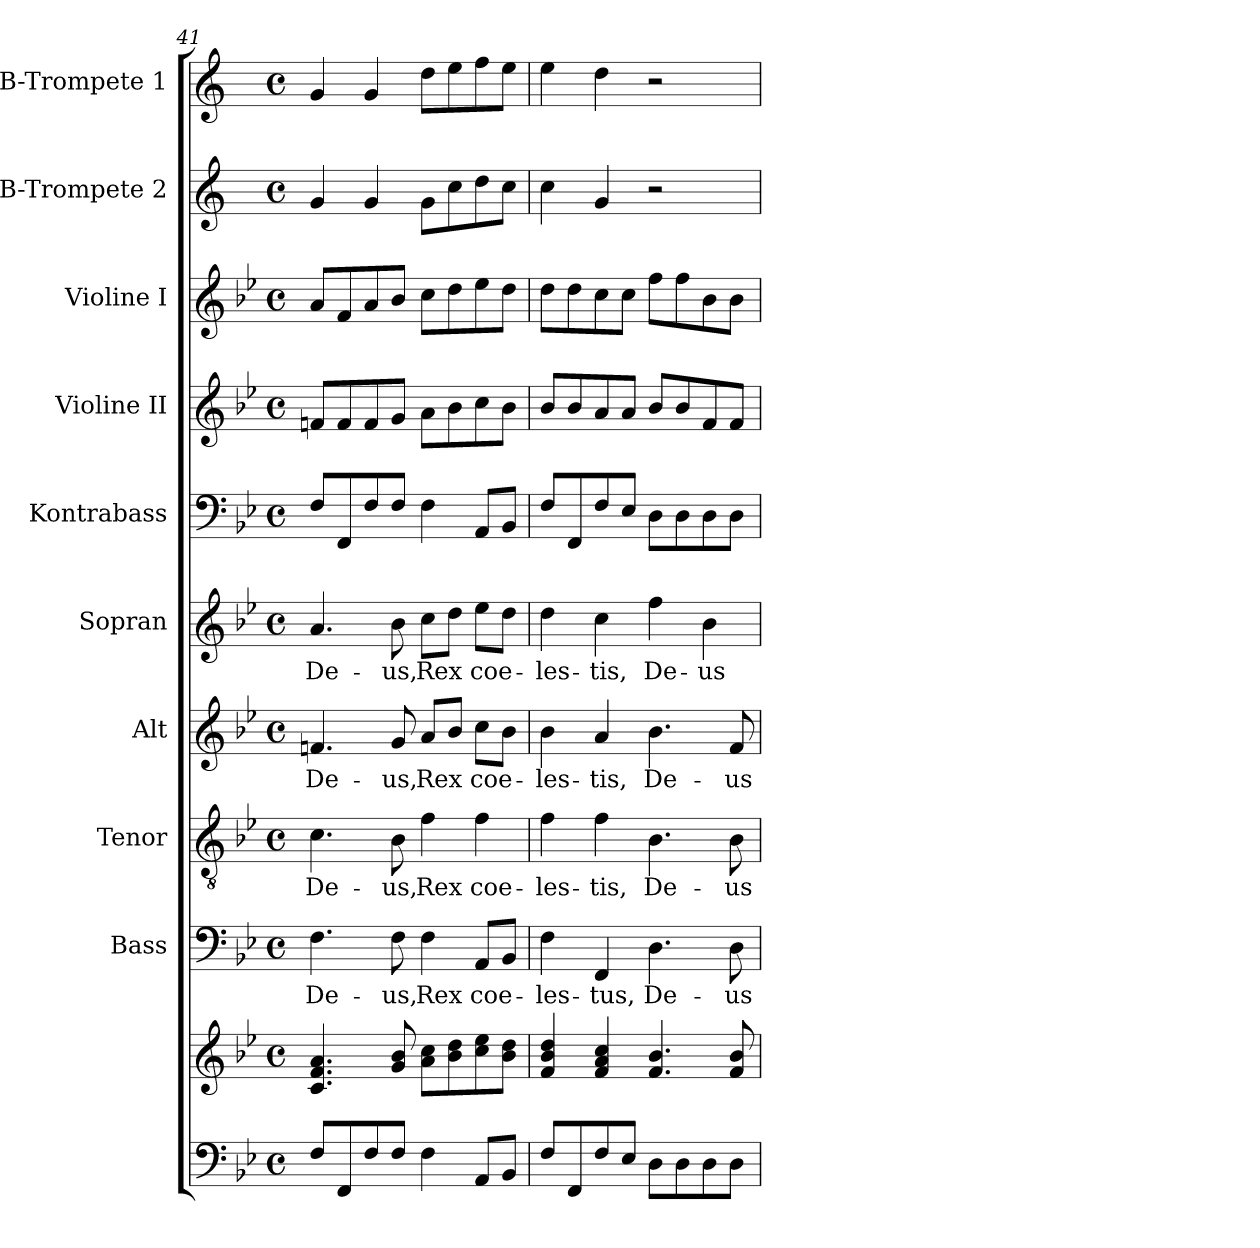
**kern	**kern	**kern	**text	**kern	**text	**kern	**text	**kern	**text	**kern	**kern	**kern	**kern	**kern
*part10	*part10	*part9	*part9	*part8	*part8	*part7	*part7	*part6	*part6	*part5	*part4	*part3	*part2	*part1
*staff11	*staff10	*staff9	*staff9	*staff8	*staff8	*staff7	*staff7	*staff6	*staff6	*staff5	*staff4	*staff3	*staff2	*staff1
*	*	*I"Bass	*	*I"Tenor	*	*I"Alt	*	*I"Sopran	*	*I"Kontrabass	*I"Violine II	*I"Violine I	*I"B-Trompete 2	*I"B-Trompete 1
*	*	*I'B.	*	*I'T.	*	*I'A.	*	*I'S.	*	*I'Kb.	*I'Vl. II	*I'Vl. I	*I'B Trp. 2	*I'B Trp. 1
*clefF4	*clefG2	*clefF4	*	*clefGv2	*	*clefG2	*	*clefG2	*	*clefF4	*clefG2	*clefG2	*clefG2	*clefG2
*	*	*	*	*	*	*	*	*	*	*ITrd7c12	*	*	*ITrd1c2	*ITrd1c2
*k[b-e-]	*k[b-e-]	*k[b-e-]	*	*k[b-e-]	*	*k[b-e-]	*	*k[b-e-]	*	*k[b-e-]	*k[b-e-]	*k[b-e-]	*k[b-e-]	*k[b-e-]
*B-:	*B-:	*B-:	*	*B-:	*	*B-:	*	*B-:	*	*B-:	*B-:	*B-:	*B-:	*B-:
*M4/4	*M4/4	*M4/4	*	*M4/4	*	*M4/4	*	*M4/4	*	*M4/4	*M4/4	*M4/4	*M4/4	*M4/4
*met(c)	*met(c)	*met(c)	*	*met(c)	*	*met(c)	*	*met(c)	*	*met(c)	*met(c)	*met(c)	*met(c)	*met(c)
=41	=41	=41	=41	=41	=41	=41	=41	=41	=41	=41	=41	=41	=41	=41
!	!	!	!LO:LY:b	!	!LO:LY:b	!	!LO:LY:b	!	!LO:LY:b	!	!	!	!	!
8F/L	4.c/ 4.f/ 4.a/	4.F\	De-	4.c\	De-	4.fn/	De-	4.a/	De-	8FF/L	8fn/L	8a/L	4f/	4f/
8FF/	.	.	.	.	.	.	.	.	.	8FFF/	8f/	8f/	.	.
8F/	.	.	.	.	.	.	.	.	.	8FF/	8f/	8a/	4f/	4f/
!	!	!	!LO:LY:b	!	!LO:LY:b	!	!LO:LY:b	!	!LO:LY:b	!	!	!	!	!
8F/J	8g/ 8b-/	8F\	-us,	8B-\	-us,	8g/	-us,	8b-\	-us,	8FF/J	8g/J	8b-/J	.	.
!	!	!	!LO:LY:b	!	!LO:LY:b	!	!LO:LY:b	!	!LO:LY:b	!	!	!	!	!
4F\	8a\ 8cc\L	4F\	Rex	4f\	Rex	8a/L	Rex	8cc\L	Rex	4FF\	8a\L	8cc\L	8f\L	8cc\L
.	8b-\ 8dd\	.	.	.	.	8b-/J	.	8dd\J	.	.	8b-\	8dd\	8b-\	8dd\
!	!	!	!LO:LY:b	!	!LO:LY:b	!	!LO:LY:b	!	!LO:LY:b	!	!	!	!	!
8AA/L	8cc\ 8ee-\	8AA/L	coe-	4f\	coe-	8cc\L	coe-	8ee-\L	coe-	8AAA/L	8cc\	8ee-\	8cc\	8ee-\
8BB-/J	8b-\ 8dd\J	8BB-/J	.	.	.	8b-\J	.	8dd\J	.	8BBB-/J	8b-\J	8dd\J	8b-\J	8dd\J
=42	=42	=42	=42	=42	=42	=42	=42	=42	=42	=42	=42	=42	=42	=42
!	!	!	!LO:LY:b	!	!LO:LY:b	!	!LO:LY:b	!	!LO:LY:b	!	!	!	!	!
8F/L	4f/ 4b-/ 4dd/	4F\	-les-	4f\	-les-	4b-\	-les-	4dd\	-les-	8FF/L	8b-/L	8dd\L	4b-\	4dd\
8FF/	.	.	.	.	.	.	.	.	.	8FFF/	8b-/	8dd\	.	.
!	!	!	!LO:LY:b	!	!LO:LY:b	!	!LO:LY:b	!	!LO:LY:b	!	!	!	!	!
8F/	4f/ 4a/ 4cc/	4FF/	-tus,	4f\	-tis,	4a/	-tis,	4cc\	-tis,	8FF/	8a/	8cc\	4f/	4cc\
8E-/J	.	.	.	.	.	.	.	.	.	8EE-/J	8a/J	8cc\J	.	.
!	!	!	!LO:LY:b	!	!LO:LY:b	!	!LO:LY:b	!	!LO:LY:b	!	!	!	!	!
8D\L	4.f/ 4.b-/	4.D\	De-	4.B-\	De-	4.b-\	De-	4ff\	De-	8DD\L	8b-/L	8ff\L	2r	2r
8D\	.	.	.	.	.	.	.	.	.	8DD\	8b-/	8ff\	.	.
!	!	!	!	!	!	!	!	!	!LO:LY:b	!	!	!	!	!
8D\	.	.	.	.	.	.	.	4b-\	-us	8DD\	8f/	8b-\	.	.
!	!	!	!LO:LY:b	!	!LO:LY:b	!	!LO:LY:b	!	!	!	!	!	!	!
8D\J	8f/ 8b-/	8D\	-us	8B-\	-us	8f/	-us	.	.	8DD\J	8f/J	8b-\J	.	.
=	=	=	=	=	=	=	=	=	=	=	=	=	=	=
*-	*-	*-	*-	*-	*-	*-	*-	*-	*-	*-	*-	*-	*-	*-
